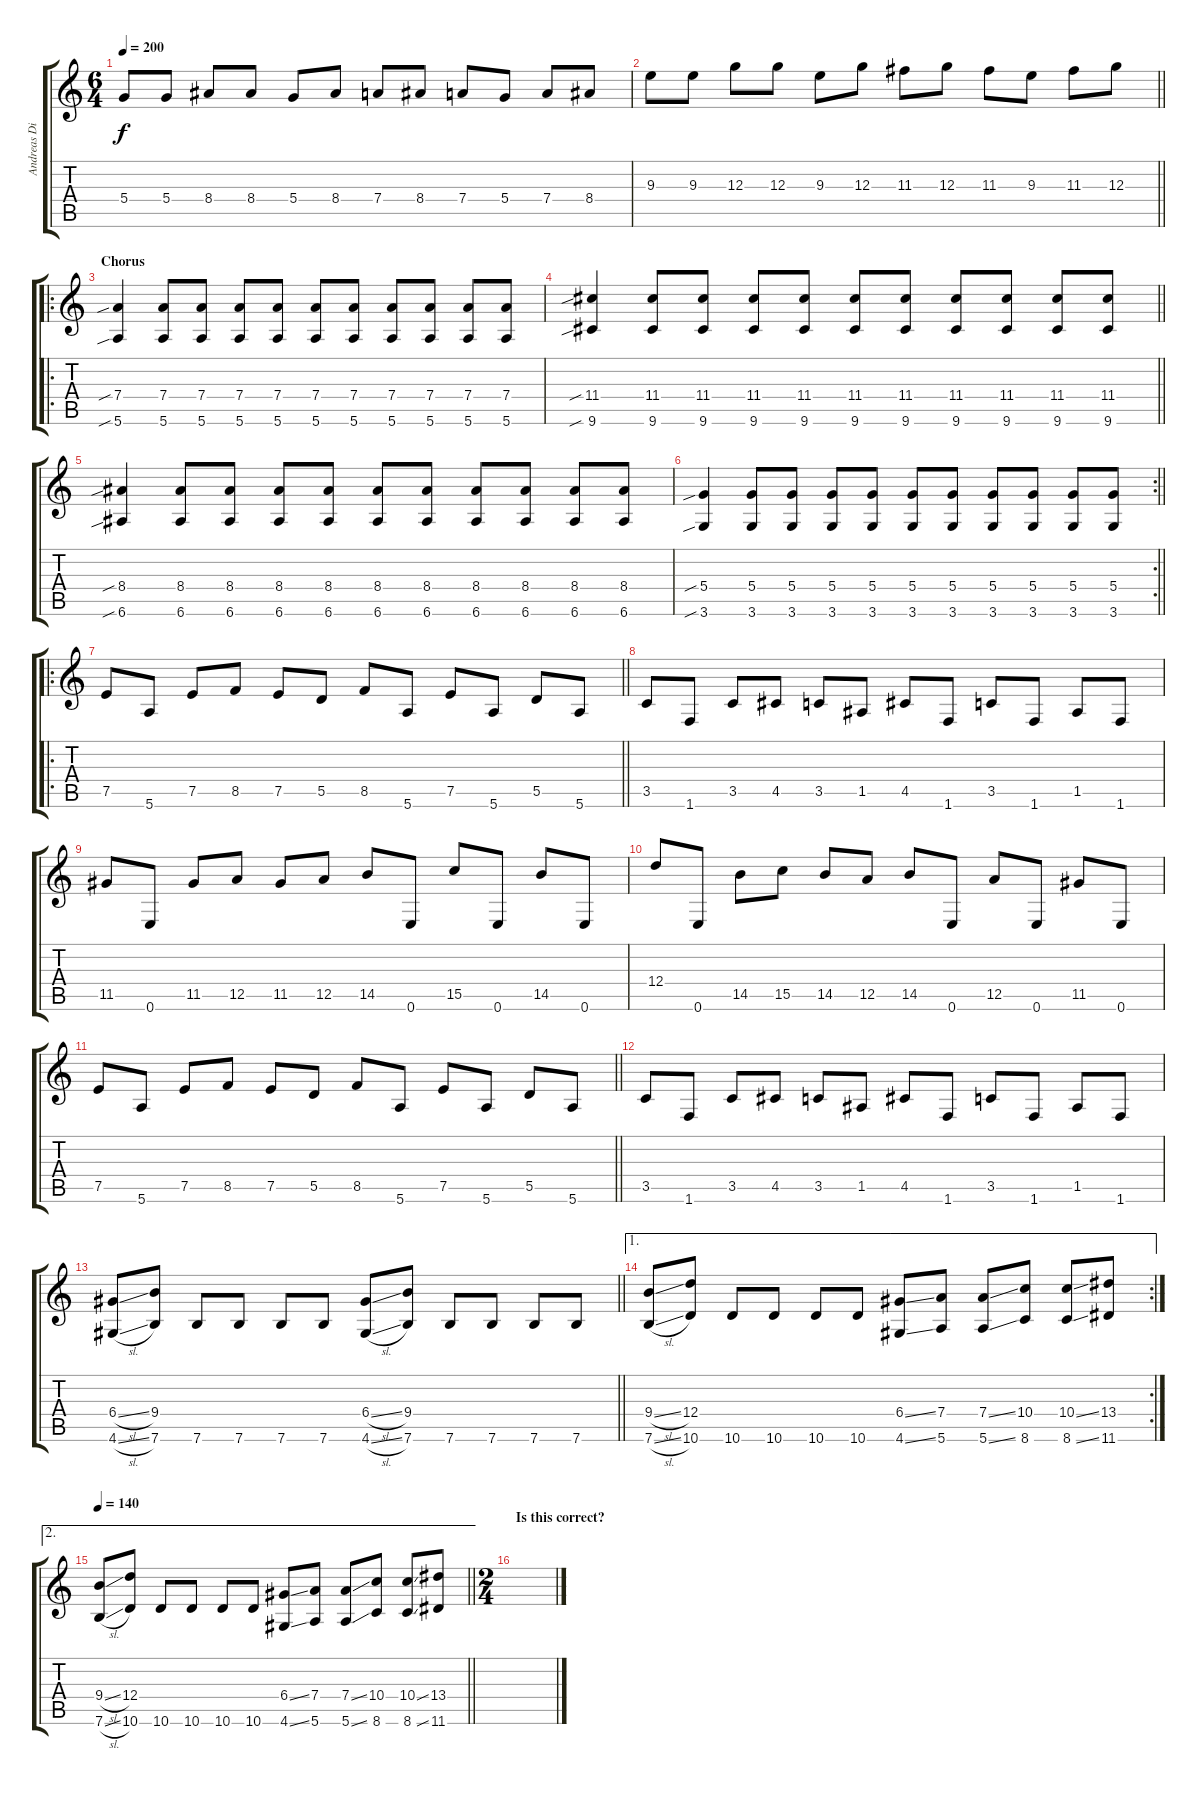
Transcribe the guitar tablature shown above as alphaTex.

\track ("Andreas Dist" "Andreas Di") {instrument distortionguitar}
\staff {score tabs}
\tuning (E4 B3 G3 D3 A2 E2) {hide}
\ts (6 4)
\tempo 200
\clef g2
\ks c
5.4.8{dy f} 5.4.8 8.4.8 8.4.8 5.4.8 8.4.8 7.4.8 8.4.8 7.4.8 5.4.8 7.4.8 8.4.8 |
\barLineRight lightlight
9.3.8 9.3.8 12.3.8 12.3.8 9.3.8 12.3.8 11.3.8 12.3.8 11.3.8 9.3.8 11.3.8 12.3.8 |
\ro
\section ("" "Chorus")
(7.4{sib} 5.6{sib}).4 (7.4 5.6).8 (7.4 5.6).8 (7.4 5.6).8 (7.4 5.6).8 (7.4 5.6).8 (7.4 5.6).8 (7.4 5.6).8 (7.4 5.6).8 (7.4 5.6).8 (7.4 5.6).8 |
\barLineRight lightlight
(11.4{sib} 9.6{sib}).4 (11.4 9.6).8 (11.4 9.6).8 (11.4 9.6).8 (11.4 9.6).8 (11.4 9.6).8 (11.4 9.6).8 (11.4 9.6).8 (11.4 9.6).8 (11.4 9.6).8 (11.4 9.6).8 |
(8.4{sib} 6.6{sib}).4 (8.4 6.6).8 (8.4 6.6).8 (8.4 6.6).8 (8.4 6.6).8 (8.4 6.6).8 (8.4 6.6).8 (8.4 6.6).8 (8.4 6.6).8 (8.4 6.6).8 (8.4 6.6).8 |
\rc 2
\barLineRight lightlight
(5.4{sib} 3.6{sib}).4 (5.4 3.6).8 (5.4 3.6).8 (5.4 3.6).8 (5.4 3.6).8 (5.4 3.6).8 (5.4 3.6).8 (5.4 3.6).8 (5.4 3.6).8 (5.4 3.6).8 (5.4 3.6).8 |
\ro
\barLineRight lightlight
7.5.8 5.6.8 7.5.8 8.5.8 7.5.8 5.5.8 8.5.8 5.6.8 7.5.8 5.6.8 5.5.8 5.6.8 |
3.5.8 1.6.8 3.5.8 4.5.8 3.5.8 1.5.8 4.5.8 1.6.8 3.5.8 1.6.8 1.5.8 1.6.8 |
11.5.8 0.6.8 11.5.8 12.5.8 11.5.8 12.5.8 14.5.8 0.6.8 15.5.8 0.6.8 14.5.8 0.6.8 |
12.4.8 0.6.8 14.5.8 15.5.8 14.5.8 12.5.8 14.5.8 0.6.8 12.5.8 0.6.8 11.5.8 0.6.8 |
\barLineRight lightlight
7.5.8 5.6.8 7.5.8 8.5.8 7.5.8 5.5.8 8.5.8 5.6.8 7.5.8 5.6.8 5.5.8 5.6.8 |
3.5.8 1.6.8 3.5.8 4.5.8 3.5.8 1.5.8 4.5.8 1.6.8 3.5.8 1.6.8 1.5.8 1.6.8 |
\barLineRight lightlight
(6.4{sl} 4.6{sl}).8 (9.4 7.6).8 7.6.8 7.6.8 7.6.8 7.6.8 (6.4{sl} 4.6{sl}).8 (9.4 7.6).8 7.6.8 7.6.8 7.6.8 7.6.8 |
\ae 1
\rc 2
(9.4{sl} 7.6{sl}).8 (12.4 10.6).8 10.6.8 10.6.8 10.6.8 10.6.8 (6.4{ss} 4.6{ss}).8 (7.4 5.6).8 (7.4{ss} 5.6{ss}).8 (10.4 8.6).8 (10.4{ss} 8.6{ss}).8 (13.4 11.6).8 |
\ae 2
\tempo 140
\barLineRight lightlight
(9.4{sl} 7.6{sl}).8 (12.4 10.6).8 10.6.8 10.6.8 10.6.8 10.6.8 (6.4{ss} 4.6{ss}).8 (7.4 5.6).8 (7.4{ss} 5.6{ss}).8 (10.4 8.6).8 (10.4{ss} 8.6{ss}).8 (13.4 11.6).8 |
\ts (2 4)
\section ("" "Is this correct?")
